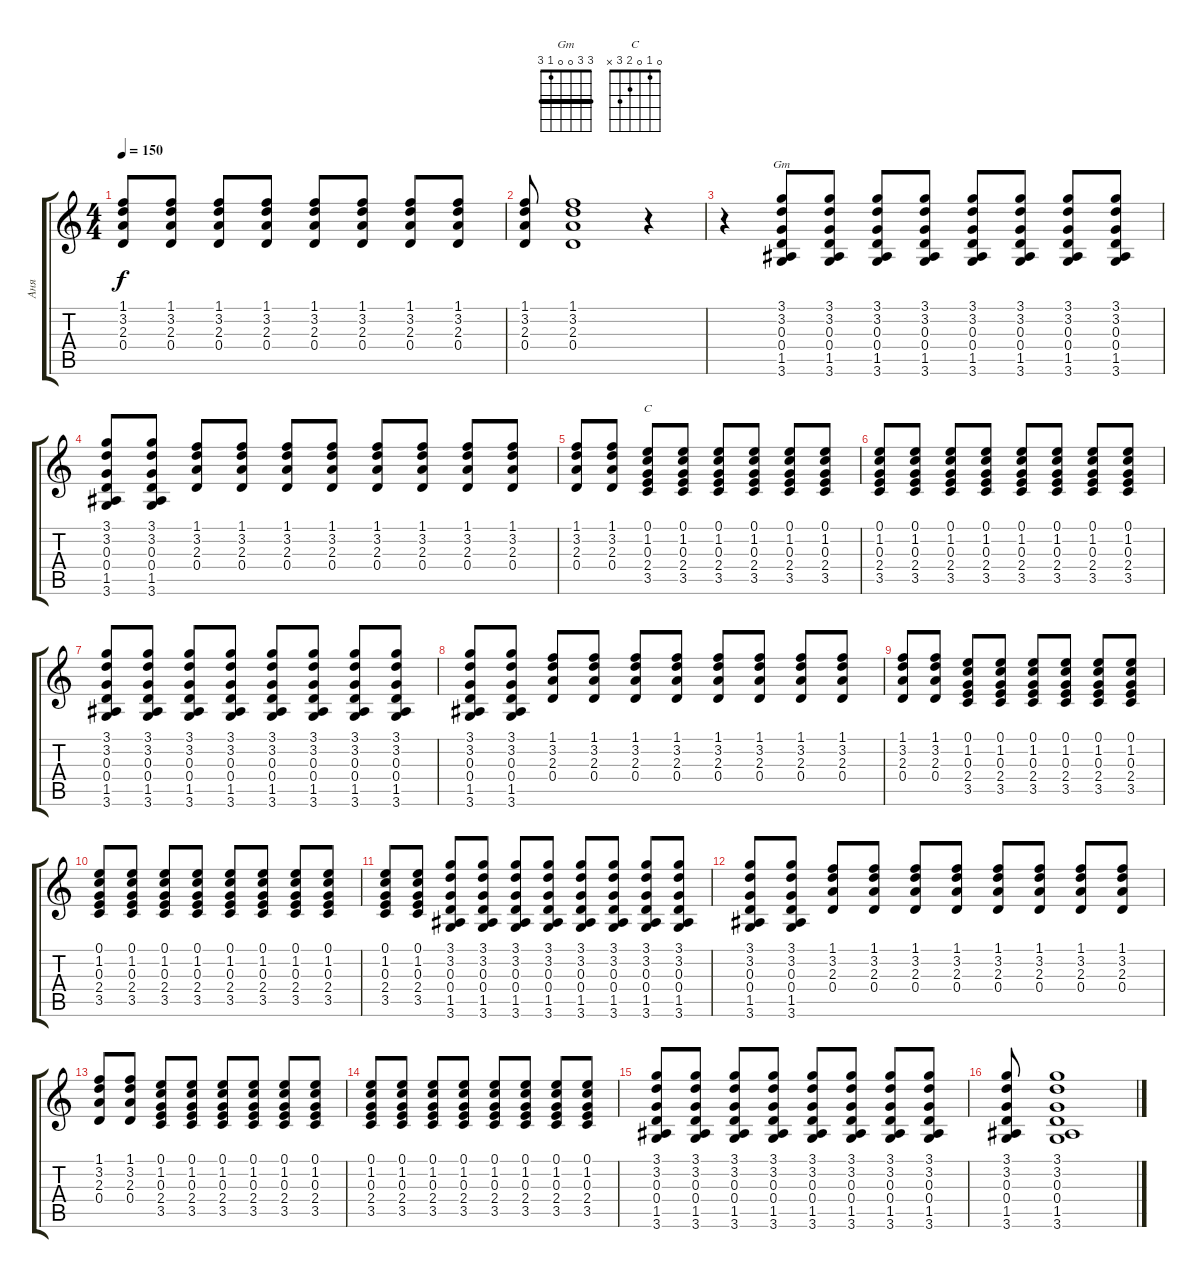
\track ("Аня" "Аня") {instrument acousticguitarnylon}
\staff {score tabs}
\tuning (E4 B3 G3 D3 A2 E2) {hide}
\chord ("Gm" 3 3 0 0 1 3) {barre 3}
\chord ("C" 0 1 0 2 3 x)
\ts (4 4)
\tempo 150
\clef g2
\ks c
(1.1 3.2 2.3 0.4).8{dy f} (1.1 3.2 2.3 0.4).8 (1.1 3.2 2.3 0.4).8 (1.1 3.2 2.3 0.4).8 (1.1 3.2 2.3 0.4).8 (1.1 3.2 2.3 0.4).8 (1.1 3.2 2.3 0.4).8 (1.1 3.2 2.3 0.4).8 |
(1.1 3.2 2.3 0.4).8 (1.1 3.2 2.3 0.4).1 r.4 |
r.4 (3.1 3.2 0.3 0.4 1.5 3.6).8{ch "Gm"} (3.1 3.2 0.3 0.4 1.5 3.6).8 (3.1 3.2 0.3 0.4 1.5 3.6).8 (3.1 3.2 0.3 0.4 1.5 3.6).8 (3.1 3.2 0.3 0.4 1.5 3.6).8 (3.1 3.2 0.3 0.4 1.5 3.6).8 (3.1 3.2 0.3 0.4 1.5 3.6).8 (3.1 3.2 0.3 0.4 1.5 3.6).8 |
(3.1 3.2 0.3 0.4 1.5 3.6).8 (3.1 3.2 0.3 0.4 1.5 3.6).8 (1.1 3.2 2.3 0.4).8 (1.1 3.2 2.3 0.4).8 (1.1 3.2 2.3 0.4).8 (1.1 3.2 2.3 0.4).8 (1.1 3.2 2.3 0.4).8 (1.1 3.2 2.3 0.4).8 (1.1 3.2 2.3 0.4).8 (1.1 3.2 2.3 0.4).8 |
(1.1 3.2 2.3 0.4).8 (1.1 3.2 2.3 0.4).8 (0.1 1.2 0.3 2.4 3.5).8{ch "C"} (0.1 1.2 0.3 2.4 3.5).8 (0.1 1.2 0.3 2.4 3.5).8 (0.1 1.2 0.3 2.4 3.5).8 (0.1 1.2 0.3 2.4 3.5).8 (0.1 1.2 0.3 2.4 3.5).8 |
(0.1 1.2 0.3 2.4 3.5).8 (0.1 1.2 0.3 2.4 3.5).8 (0.1 1.2 0.3 2.4 3.5).8 (0.1 1.2 0.3 2.4 3.5).8 (0.1 1.2 0.3 2.4 3.5).8 (0.1 1.2 0.3 2.4 3.5).8 (0.1 1.2 0.3 2.4 3.5).8 (0.1 1.2 0.3 2.4 3.5).8 |
(3.1 3.2 0.3 0.4 1.5 3.6).8 (3.1 3.2 0.3 0.4 1.5 3.6).8 (3.1 3.2 0.3 0.4 1.5 3.6).8 (3.1 3.2 0.3 0.4 1.5 3.6).8 (3.1 3.2 0.3 0.4 1.5 3.6).8 (3.1 3.2 0.3 0.4 1.5 3.6).8 (3.1 3.2 0.3 0.4 1.5 3.6).8 (3.1 3.2 0.3 0.4 1.5 3.6).8 |
(3.1 3.2 0.3 0.4 1.5 3.6).8 (3.1 3.2 0.3 0.4 1.5 3.6).8 (1.1 3.2 2.3 0.4).8 (1.1 3.2 2.3 0.4).8 (1.1 3.2 2.3 0.4).8 (1.1 3.2 2.3 0.4).8 (1.1 3.2 2.3 0.4).8 (1.1 3.2 2.3 0.4).8 (1.1 3.2 2.3 0.4).8 (1.1 3.2 2.3 0.4).8 |
(1.1 3.2 2.3 0.4).8 (1.1 3.2 2.3 0.4).8 (0.1 1.2 0.3 2.4 3.5).8 (0.1 1.2 0.3 2.4 3.5).8 (0.1 1.2 0.3 2.4 3.5).8 (0.1 1.2 0.3 2.4 3.5).8 (0.1 1.2 0.3 2.4 3.5).8 (0.1 1.2 0.3 2.4 3.5).8 |
(0.1 1.2 0.3 2.4 3.5).8 (0.1 1.2 0.3 2.4 3.5).8 (0.1 1.2 0.3 2.4 3.5).8 (0.1 1.2 0.3 2.4 3.5).8 (0.1 1.2 0.3 2.4 3.5).8 (0.1 1.2 0.3 2.4 3.5).8 (0.1 1.2 0.3 2.4 3.5).8 (0.1 1.2 0.3 2.4 3.5).8 |
(0.1 1.2 0.3 2.4 3.5).8 (0.1 1.2 0.3 2.4 3.5).8 (3.1 3.2 0.3 0.4 1.5 3.6).8 (3.1 3.2 0.3 0.4 1.5 3.6).8 (3.1 3.2 0.3 0.4 1.5 3.6).8 (3.1 3.2 0.3 0.4 1.5 3.6).8 (3.1 3.2 0.3 0.4 1.5 3.6).8 (3.1 3.2 0.3 0.4 1.5 3.6).8 (3.1 3.2 0.3 0.4 1.5 3.6).8 (3.1 3.2 0.3 0.4 1.5 3.6).8 |
(3.1 3.2 0.3 0.4 1.5 3.6).8 (3.1 3.2 0.3 0.4 1.5 3.6).8 (1.1 3.2 2.3 0.4).8 (1.1 3.2 2.3 0.4).8 (1.1 3.2 2.3 0.4).8 (1.1 3.2 2.3 0.4).8 (1.1 3.2 2.3 0.4).8 (1.1 3.2 2.3 0.4).8 (1.1 3.2 2.3 0.4).8 (1.1 3.2 2.3 0.4).8 |
(1.1 3.2 2.3 0.4).8 (1.1 3.2 2.3 0.4).8 (0.1 1.2 0.3 2.4 3.5).8 (0.1 1.2 0.3 2.4 3.5).8 (0.1 1.2 0.3 2.4 3.5).8 (0.1 1.2 0.3 2.4 3.5).8 (0.1 1.2 0.3 2.4 3.5).8 (0.1 1.2 0.3 2.4 3.5).8 |
(0.1 1.2 0.3 2.4 3.5).8 (0.1 1.2 0.3 2.4 3.5).8 (0.1 1.2 0.3 2.4 3.5).8 (0.1 1.2 0.3 2.4 3.5).8 (0.1 1.2 0.3 2.4 3.5).8 (0.1 1.2 0.3 2.4 3.5).8 (0.1 1.2 0.3 2.4 3.5).8 (0.1 1.2 0.3 2.4 3.5).8 |
(3.1 3.2 0.3 0.4 1.5 3.6).8 (3.1 3.2 0.3 0.4 1.5 3.6).8 (3.1 3.2 0.3 0.4 1.5 3.6).8 (3.1 3.2 0.3 0.4 1.5 3.6).8 (3.1 3.2 0.3 0.4 1.5 3.6).8 (3.1 3.2 0.3 0.4 1.5 3.6).8 (3.1 3.2 0.3 0.4 1.5 3.6).8 (3.1 3.2 0.3 0.4 1.5 3.6).8 |
(3.1 3.2 0.3 0.4 1.5 3.6).8 (3.1 3.2 0.3 0.4 1.5 3.6).1
